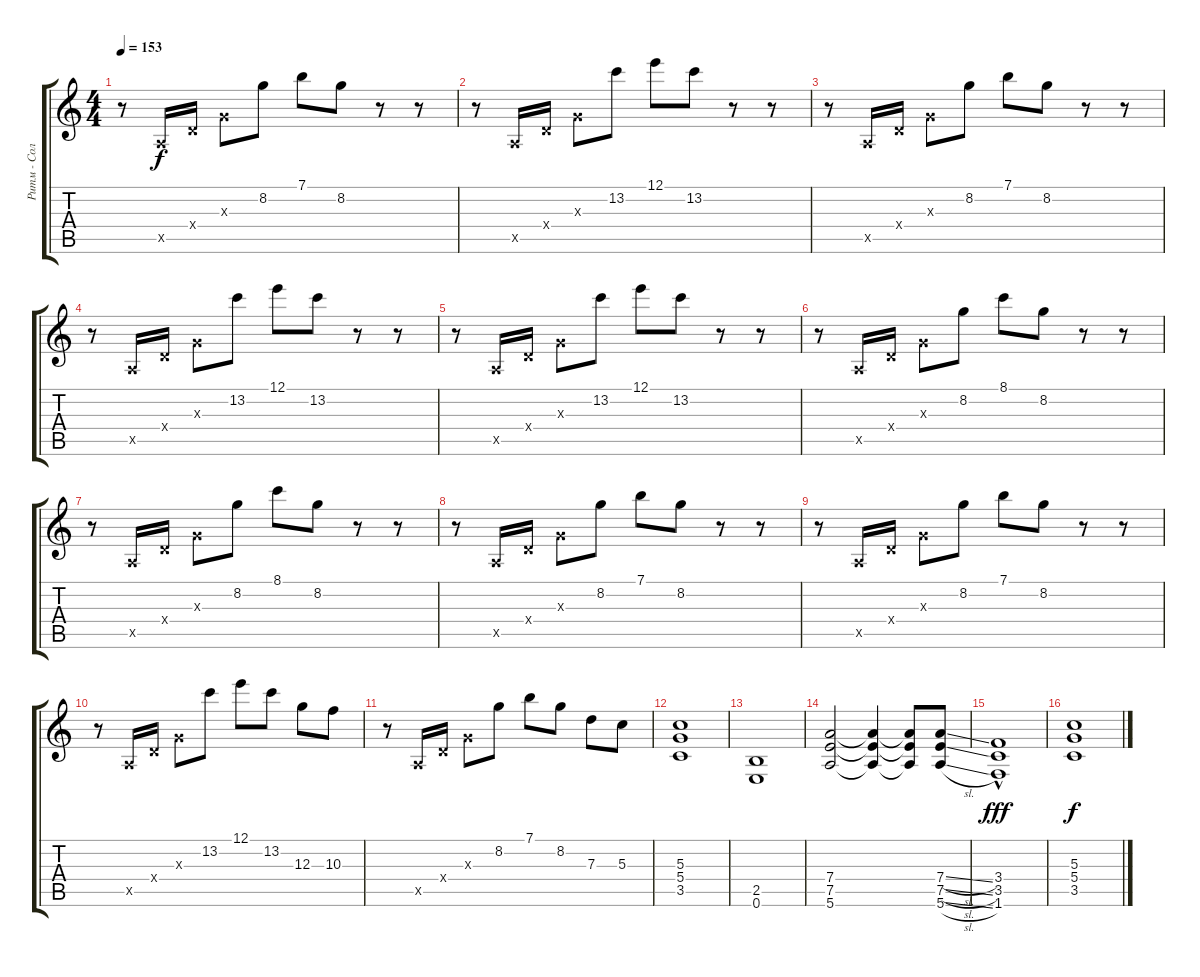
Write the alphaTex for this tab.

\track ("Ритм - Соло" "Ритм - Сол") {instrument overdrivenguitar}
\staff {score tabs}
\tuning (E4 B3 G3 D3 A2 E2) {hide}
\ts (4 4)
\tempo 153
\clef g2
\ks c
r.8{dy f} 0.5{x}.16 0.4{x}.16 0.3{x}.8 8.2.8 7.1.8 8.2.8 r.8 r.8 |
r.8 0.5{x}.16 0.4{x}.16 0.3{x}.8 13.2.8 12.1.8 13.2.8 r.8 r.8 |
r.8 0.5{x}.16 0.4{x}.16 0.3{x}.8 8.2.8 7.1.8 8.2.8 r.8 r.8 |
r.8 0.5{x}.16 0.4{x}.16 0.3{x}.8 13.2.8 12.1.8 13.2.8 r.8 r.8 |
r.8 0.5{x}.16 0.4{x}.16 0.3{x}.8 13.2.8 12.1.8 13.2.8 r.8 r.8 |
r.8 0.5{x}.16 0.4{x}.16 0.3{x}.8 8.2.8 8.1.8 8.2.8 r.8 r.8 |
r.8 0.5{x}.16 0.4{x}.16 0.3{x}.8 8.2.8 8.1.8 8.2.8 r.8 r.8 |
r.8 0.5{x}.16 0.4{x}.16 0.3{x}.8 8.2.8 7.1.8 8.2.8 r.8 r.8 |
r.8 0.5{x}.16 0.4{x}.16 0.3{x}.8 8.2.8 7.1.8 8.2.8 r.8 r.8 |
r.8 0.5{x}.16 0.4{x}.16 0.3{x}.8 13.2.8 12.1.8 13.2.8 12.3.8 10.3.8 |
r.8 0.5{x}.16 0.4{x}.16 0.3{x}.8 8.2.8 7.1.8 8.2.8 7.3.8 5.3.8 |
(5.3 5.4 3.5).1{volume 16 balance 8} |
(2.5 0.6).1 |
(7.4 7.5 5.6).2 (7.4{t} 7.5{t} 5.6{t}).4 (7.4{t} 7.5{t} 5.6{t}).8 (7.4{sl} 7.5{sl} 5.6{sl}).8 |
(3.4{hac} 3.5 1.6{hac}).1{dy fff} |
(5.3 5.4 3.5).1{dy f}
